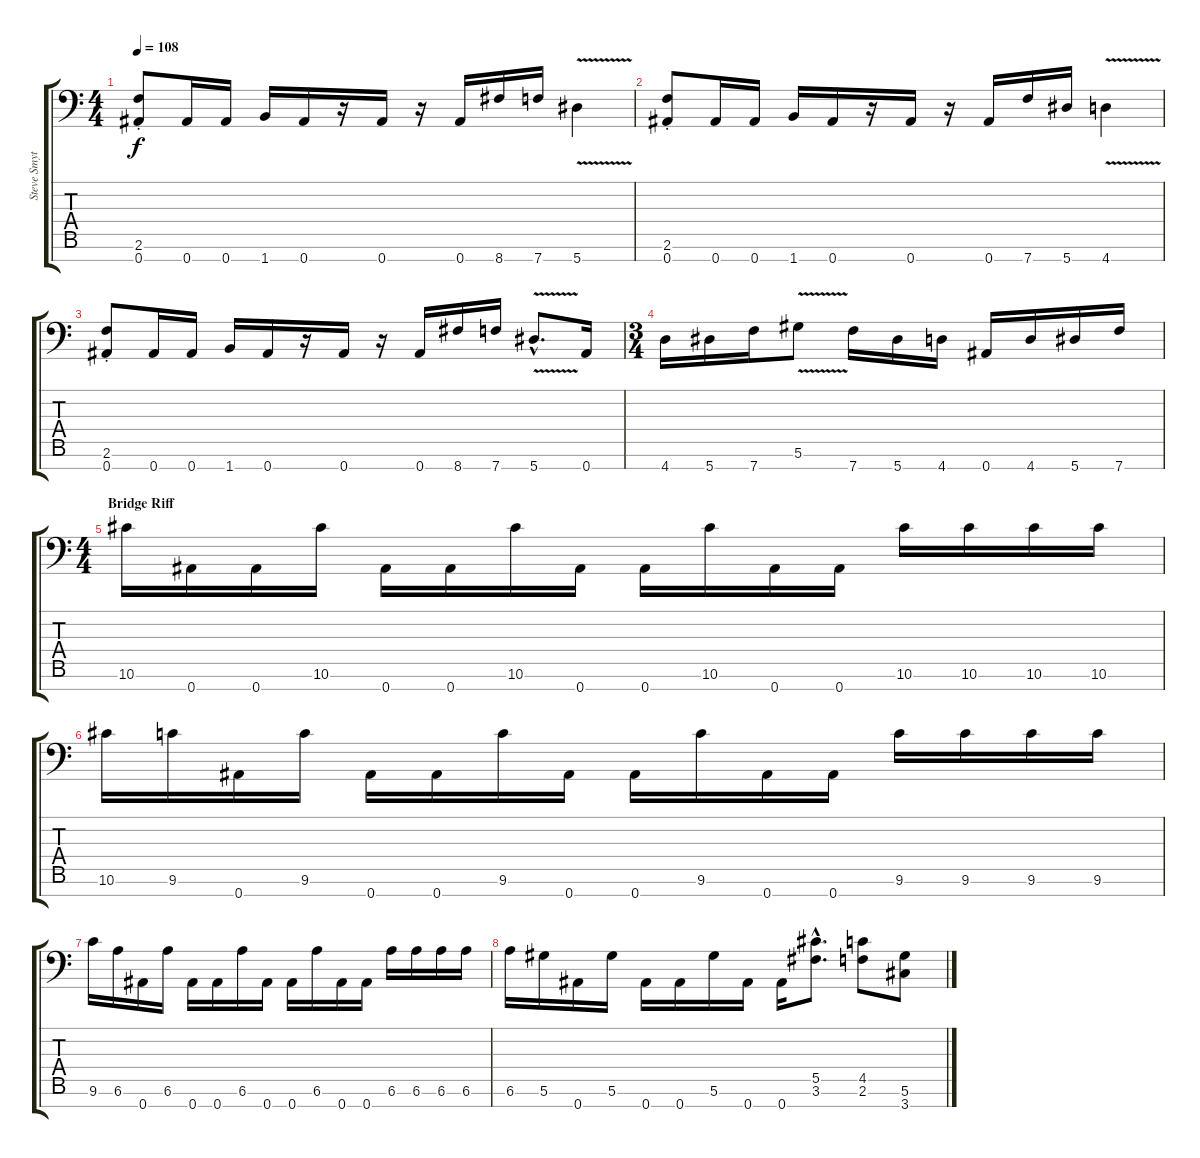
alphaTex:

\track ("Steve Smyth Rhythm" "Steve Smyt") {instrument distortionguitar}
\staff {score tabs}
\tuning (Eb4 Bb3 Gb3 Db3 Ab2 Eb2 Bb1) {hide}
\ts (4 4)
\tempo 108
\clef f4
\ks c
(2.6{st} 0.7{st}).8{dy f} 0.7.16 0.7.16 1.7.16 0.7.16 r.16 0.7.16 r.16 0.7.16 8.7.16 7.7.16 5.7{v}.4 |
(2.6{st} 0.7{st}).8 0.7.16 0.7.16 1.7.16 0.7.16 r.16 0.7.16 r.16 0.7.16 7.7.16 5.7.16 4.7{v}.4 |
(2.6{st} 0.7{st}).8 0.7.16 0.7.16 1.7.16 0.7.16 r.16 0.7.16 r.16 0.7.16 8.7.16 7.7.16 5.7{v hac}.8{d} 0.7.16 |
\ts (3 4)
4.7.16 5.7.16 7.7.16 5.6{v}.8 7.7.16 5.7.16 4.7.16 0.7.16 4.7.16 5.7.16 7.7.16 |
\ts (4 4)
\section ("" "Bridge Riff")
10.6.16 0.7.16 0.7.16 10.6.16 0.7.16 0.7.16 10.6.16 0.7.16 0.7.16 10.6.16 0.7.16 0.7.16 10.6.16 10.6.16 10.6.16 10.6.16 |
10.6.16 9.6.16 0.7.16 9.6.16 0.7.16 0.7.16 9.6.16 0.7.16 0.7.16 9.6.16 0.7.16 0.7.16 9.6.16 9.6.16 9.6.16 9.6.16 |
9.6.16 6.6.16 0.7.16 6.6.16 0.7.16 0.7.16 6.6.16 0.7.16 0.7.16 6.6.16 0.7.16 0.7.16 6.6.16 6.6.16 6.6.16 6.6.16 |
6.6.16 5.6.16 0.7.16 5.6.16 0.7.16 0.7.16 5.6.16 0.7.16 0.7.16 (5.5{hac} 3.6{hac}).8{d} (4.5 2.6).8 (5.6 3.7).8
